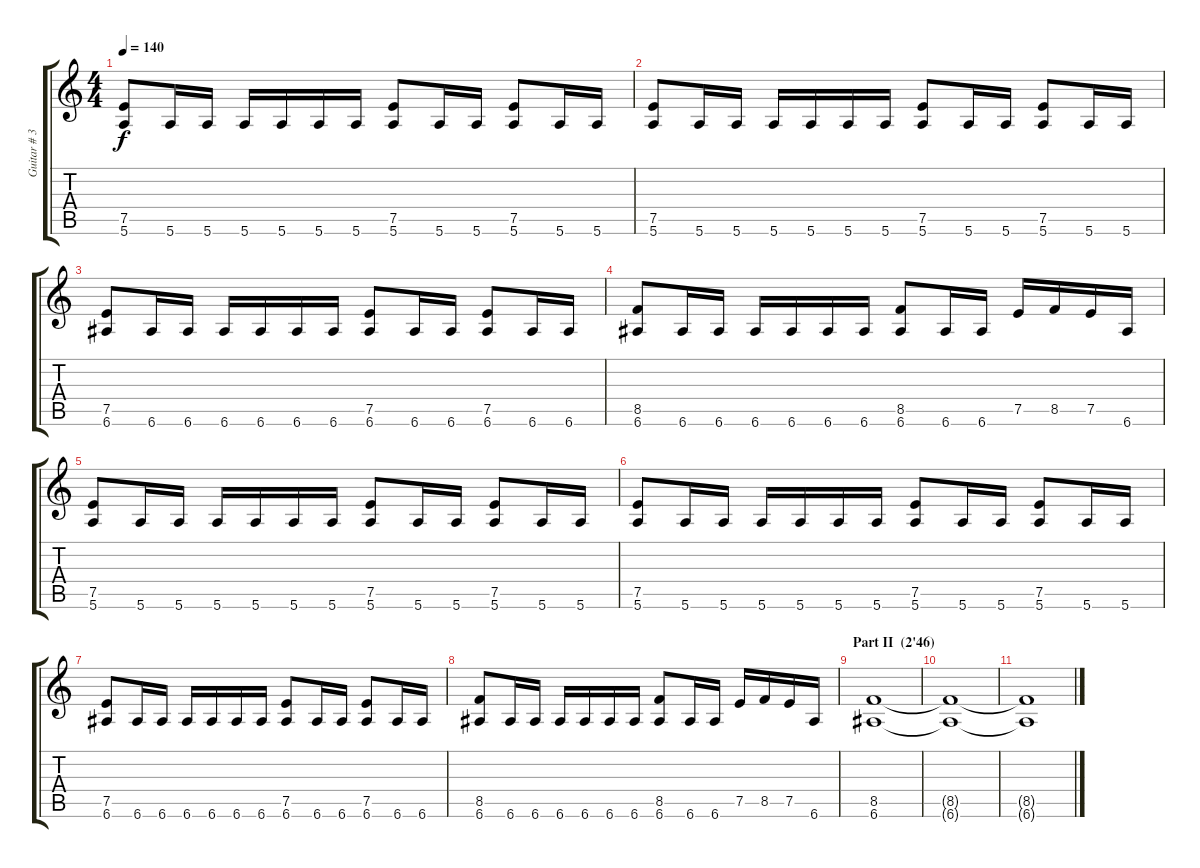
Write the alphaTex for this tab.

\track ("Guitar # 3 - Distorted Guitar" "Guitar # 3") {instrument distortionguitar}
\staff {score tabs}
\tuning (E4 B3 G3 D3 A2 E2) {hide}
\ts (4 4)
\tempo 140
\clef g2
\ks c
(7.5 5.6).8{dy f} 5.6.16 5.6.16 5.6.16 5.6.16 5.6.16 5.6.16 (7.5 5.6).8 5.6.16 5.6.16 (7.5 5.6).8 5.6.16 5.6.16 |
(7.5 5.6).8 5.6.16 5.6.16 5.6.16 5.6.16 5.6.16 5.6.16 (7.5 5.6).8 5.6.16 5.6.16 (7.5 5.6).8 5.6.16 5.6.16 |
(7.5 6.6).8 6.6.16 6.6.16 6.6.16 6.6.16 6.6.16 6.6.16 (7.5 6.6).8 6.6.16 6.6.16 (7.5 6.6).8 6.6.16 6.6.16 |
(8.5 6.6).8 6.6.16 6.6.16 6.6.16 6.6.16 6.6.16 6.6.16 (8.5 6.6).8 6.6.16 6.6.16 7.5.16 8.5.16 7.5.16 6.6.16 |
(7.5 5.6).8 5.6.16 5.6.16 5.6.16 5.6.16 5.6.16 5.6.16 (7.5 5.6).8 5.6.16 5.6.16 (7.5 5.6).8 5.6.16 5.6.16 |
(7.5 5.6).8 5.6.16 5.6.16 5.6.16 5.6.16 5.6.16 5.6.16 (7.5 5.6).8 5.6.16 5.6.16 (7.5 5.6).8 5.6.16 5.6.16 |
(7.5 6.6).8 6.6.16 6.6.16 6.6.16 6.6.16 6.6.16 6.6.16 (7.5 6.6).8 6.6.16 6.6.16 (7.5 6.6).8 6.6.16 6.6.16 |
(8.5 6.6).8 6.6.16 6.6.16 6.6.16 6.6.16 6.6.16 6.6.16 (8.5 6.6).8 6.6.16 6.6.16 7.5.16 8.5.16 7.5.16 6.6.16 |
\section ("" "Part II  (2'46)")
(8.5 6.6).1{volume 0} |
(8.5{t} 6.6{t}).1 |
(8.5{t} 6.6{t}).1
